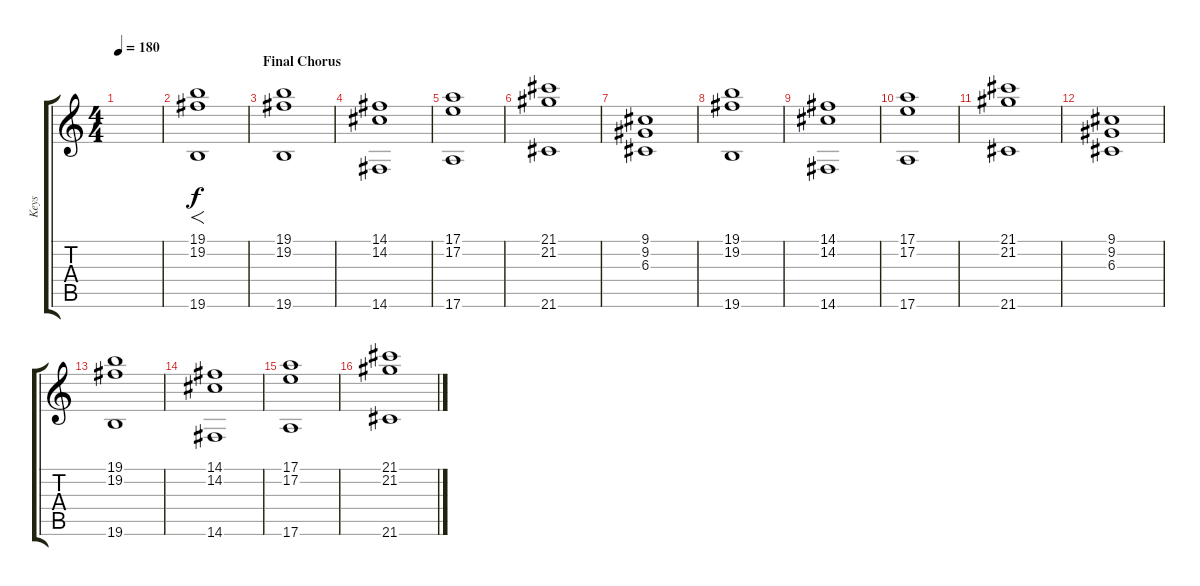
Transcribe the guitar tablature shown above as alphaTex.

\track ("Keys" "Keys") {instrument pad4choir}
\staff {score tabs}
\tuning (E4 B3 G3 D3 A2 E2) {hide}
\ts (4 4)
\tempo 180
\clef g2
\ks c
|
(19.1 19.2 19.6).1{f} |
\section ("" "Final Chorus")
(19.1 19.2 19.6).1 |
(14.1 14.2 14.6).1 |
(17.1 17.2 17.6).1 |
(21.1 21.2 21.6).1 |
(9.1 9.2 6.3).1 |
(19.1 19.2 19.6).1 |
(14.1 14.2 14.6).1 |
(17.1 17.2 17.6).1 |
(21.1 21.2 21.6).1 |
(9.1 9.2 6.3).1 |
(19.1 19.2 19.6).1 |
(14.1 14.2 14.6).1 |
(17.1 17.2 17.6).1 |
(21.1 21.2 21.6).1
